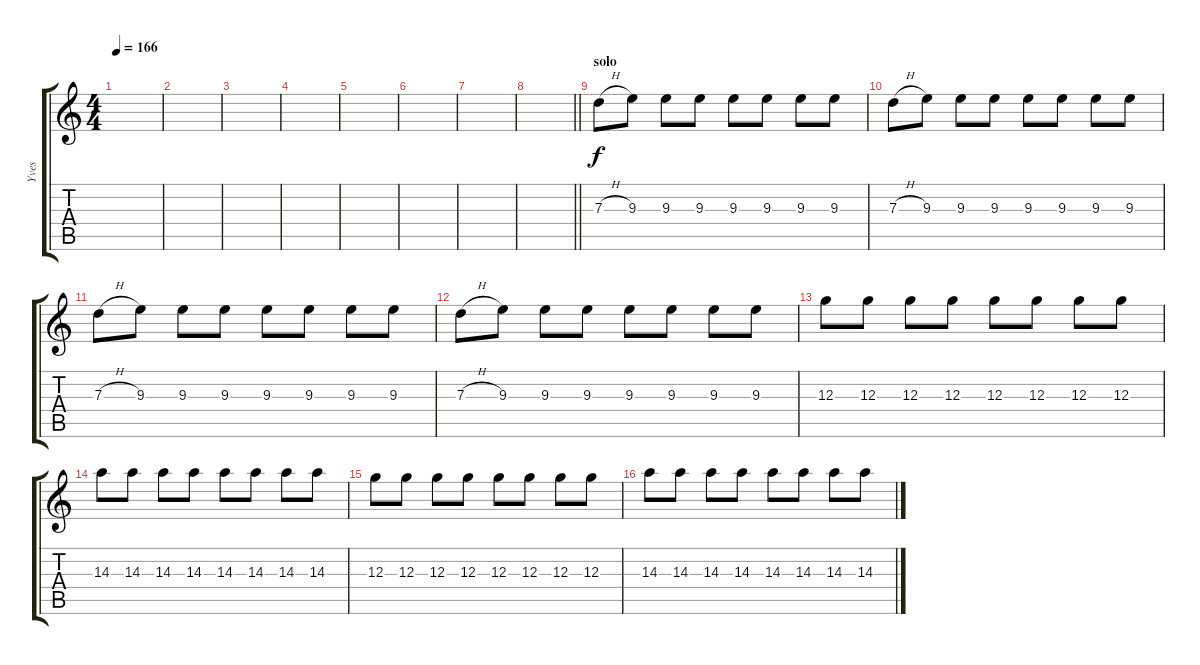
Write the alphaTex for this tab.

\track ("Yves" "Yves") {instrument distortionguitar}
\staff {score tabs}
\tuning (E4 B3 G3 D3 A2 E2) {hide}
\ts (4 4)
\tempo 166
\clef g2
\ks c
|
|
|
|
|
|
|
\barLineRight lightlight
|
\section ("" "solo")
7.3{h}.8 9.3.8 9.3.8 9.3.8 9.3.8 9.3.8 9.3.8 9.3.8 |
7.3{h}.8 9.3.8 9.3.8 9.3.8 9.3.8 9.3.8 9.3.8 9.3.8 |
7.3{h}.8 9.3.8 9.3.8 9.3.8 9.3.8 9.3.8 9.3.8 9.3.8 |
7.3{h}.8 9.3.8 9.3.8 9.3.8 9.3.8 9.3.8 9.3.8 9.3.8 |
12.3.8 12.3.8 12.3.8 12.3.8 12.3.8 12.3.8 12.3.8 12.3.8 |
14.3.8 14.3.8 14.3.8 14.3.8 14.3.8 14.3.8 14.3.8 14.3.8 |
12.3.8 12.3.8 12.3.8 12.3.8 12.3.8 12.3.8 12.3.8 12.3.8 |
14.3.8 14.3.8 14.3.8 14.3.8 14.3.8 14.3.8 14.3.8 14.3.8
